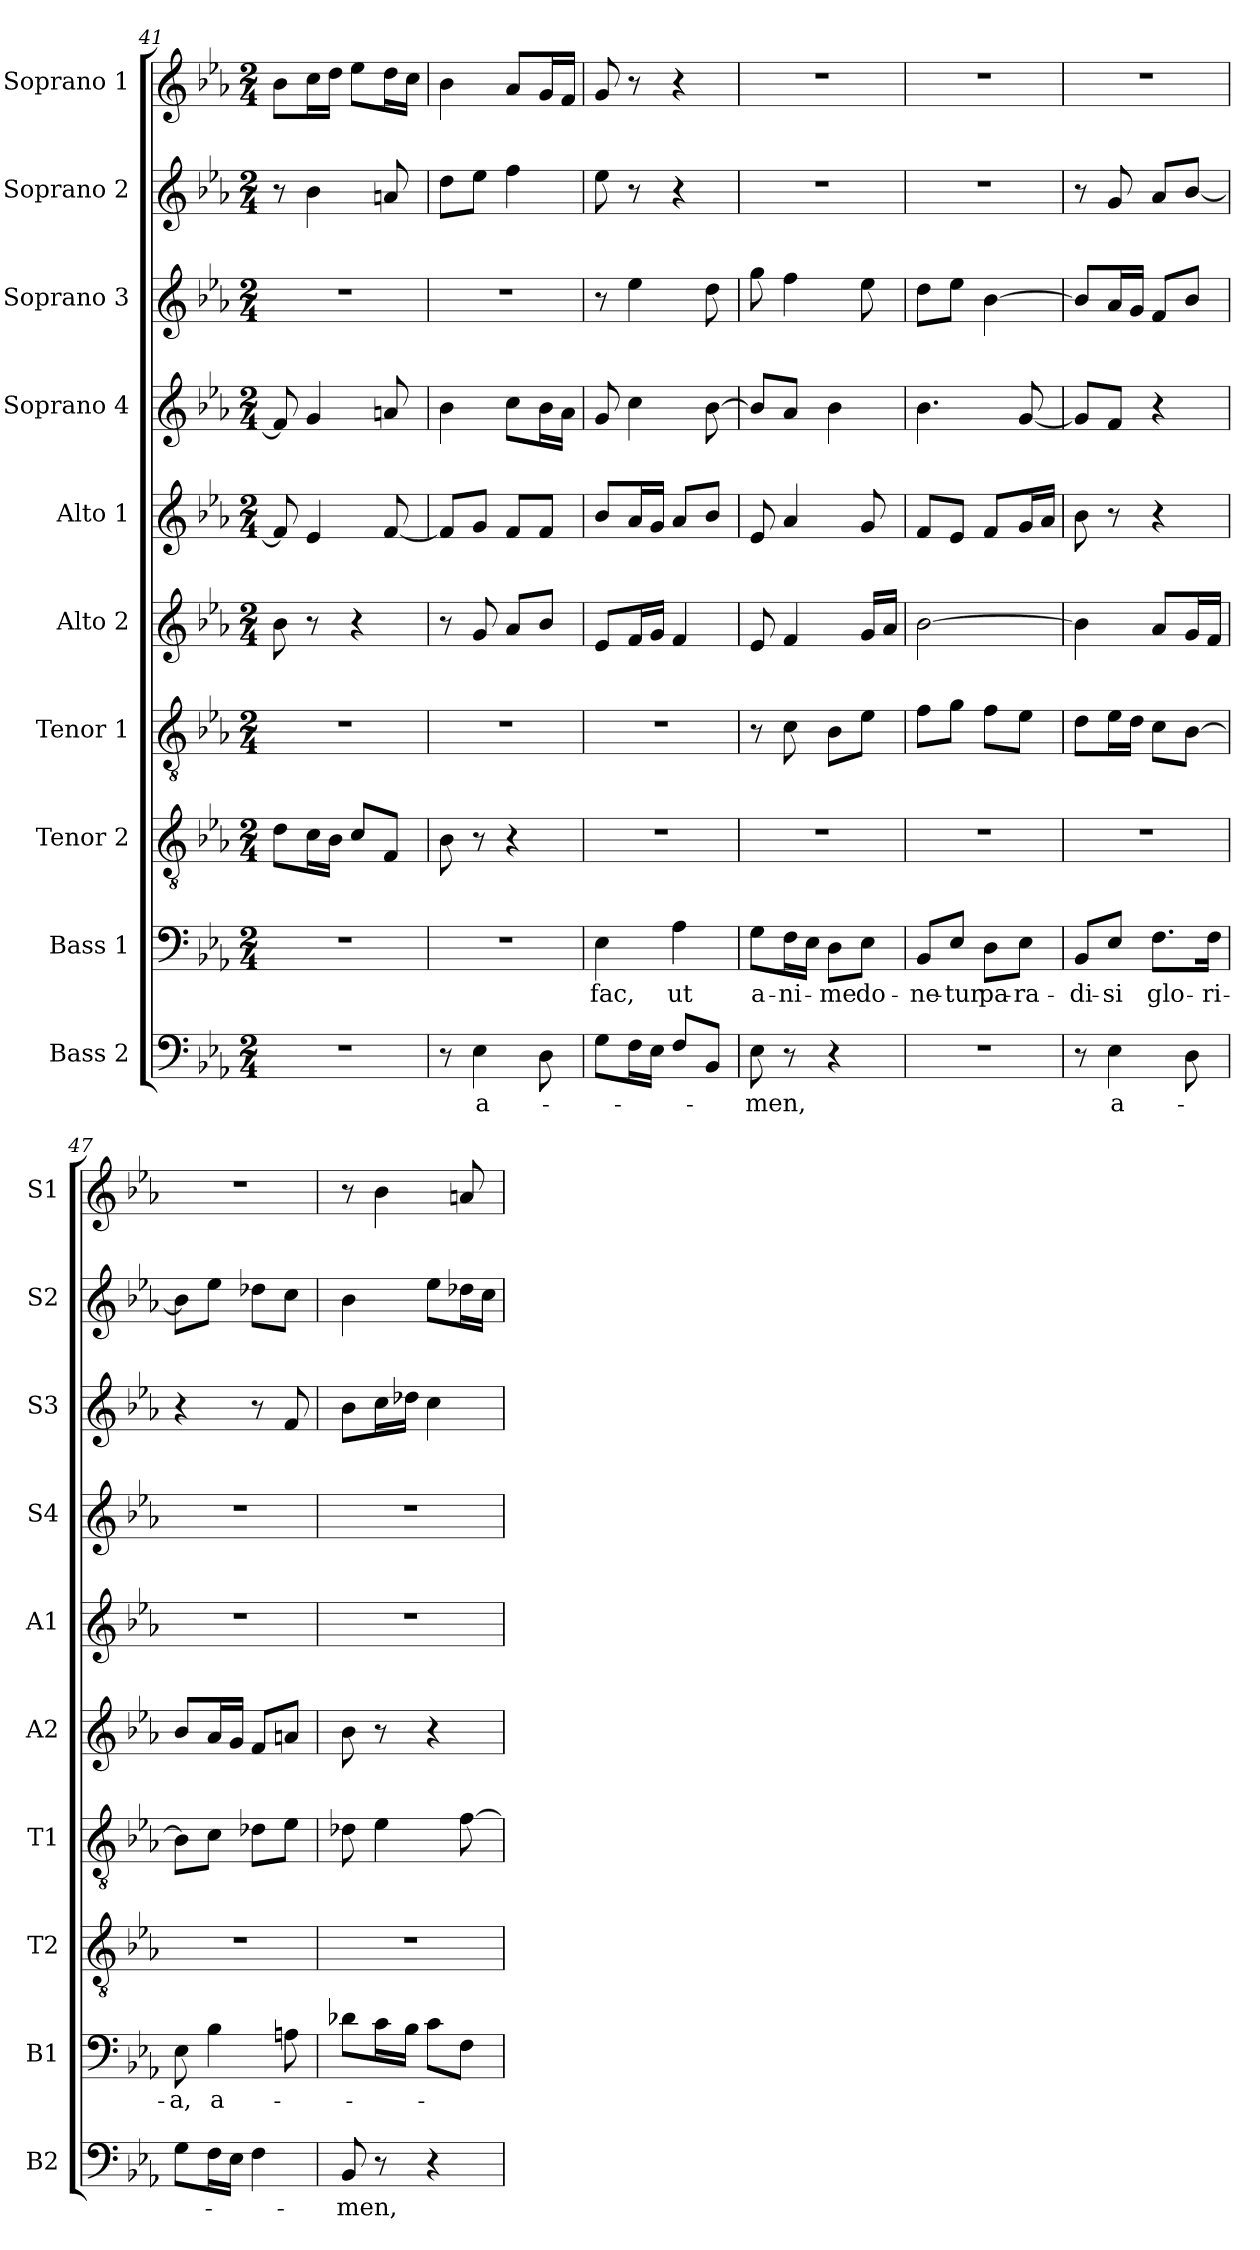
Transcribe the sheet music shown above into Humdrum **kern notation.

**kern	**text	**kern	**text	**kern	**kern	**kern	**kern	**kern	**kern	**kern	**kern
*part10	*part10	*part9	*part9	*part8	*part7	*part6	*part5	*part4	*part3	*part2	*part1
*staff10	*staff10	*staff9	*staff9	*staff8	*staff7	*staff6	*staff5	*staff4	*staff3	*staff2	*staff1
*I"Bass 2	*	*I"Bass 1	*	*I"Tenor 2	*I"Tenor 1	*I"Alto 2	*I"Alto 1	*I"Soprano 4	*I"Soprano 3	*I"Soprano 2	*I"Soprano 1
*I'B2	*	*I'B1	*	*I'T2	*I'T1	*I'A2	*I'A1	*I'S4	*I'S3	*I'S2	*I'S1
!!LO:PB:g=z
*clefF4	*	*clefF4	*	*clefGv2	*clefGv2	*clefG2	*clefG2	*clefG2	*clefG2	*clefG2	*clefG2
*k[b-e-a-]	*	*k[b-e-a-]	*	*k[b-e-a-]	*k[b-e-a-]	*k[b-e-a-]	*k[b-e-a-]	*k[b-e-a-]	*k[b-e-a-]	*k[b-e-a-]	*k[b-e-a-]
*E-:	*	*E-:	*	*E-:	*E-:	*E-:	*E-:	*E-:	*E-:	*E-:	*E-:
*M2/4	*	*M2/4	*	*M2/4	*M2/4	*M2/4	*M2/4	*M2/4	*M2/4	*M2/4	*M2/4
=41	=41	=41	=41	=41	=41	=41	=41	=41	=41	=41	=41
2r	.	2r	.	8d\L	2r	8b-\	8f/]	8f/]	2r	8r	8b-\L
.	.	.	.	16c\L	.	8r	4e-/	4g/	.	4b-\	16cc\L
.	.	.	.	16B-\JJ	.	.	.	.	.	.	16dd\JJ
.	.	.	.	8c/L	.	4r	.	.	.	.	8ee-\L
.	.	.	.	8F/J	.	.	[8f/	8an/	.	8an/	16dd\L
.	.	.	.	.	.	.	.	.	.	.	16cc\JJ
=42	=42	=42	=42	=42	=42	=42	=42	=42	=42	=42	=42
8r	.	2r	.	8B-\	2r	8r	8f/L]	4b-\	2r	8dd\L	4b-\
4E-\	a-	.	.	8r	.	8g/	8g/J	.	.	8ee-\J	.
.	.	.	.	4r	.	8a-/L	8f/L	8cc\L	.	4ff\	8a-/L
8D\	.	.	.	.	.	8b-/J	8f/J	16b-\L	.	.	16g/L
.	.	.	.	.	.	.	.	16a-\JJ	.	.	16f/JJ
=43	=43	=43	=43	=43	=43	=43	=43	=43	=43	=43	=43
8G\L	.	4E-\	fac,	2r	2r	8e-/L	8b-/L	8g/	8r	8ee-\	8g/
16F\L	.	.	.	.	.	16f/L	16a-/L	4cc\	4ee-\	8r	8r
16E-\JJ	.	.	.	.	.	16g/JJ	16g/JJ	.	.	.	.
8F/L	.	4A-\	ut	.	.	4f/	8a-/L	.	.	4r	4r
8BB-/J	.	.	.	.	.	.	8b-/J	[8b-\	8dd\	.	.
=44	=44	=44	=44	=44	=44	=44	=44	=44	=44	=44	=44
8E-\	-men,	8G\L	a-	2r	8r	8e-/	8e-/	8b-/L]	8gg\	2r	2r
8r	.	16F\L	-ni-	.	8c\	4f/	4a-/	8a-/J	4ff\	.	.
.	.	16E-\JJ	.	.	.	.	.	.	.	.	.
4r	.	8D\L	-me	.	8B-\L	.	.	4b-\	.	.	.
.	.	8E-\J	do-	.	8e-\J	16g/LL	8g/	.	8ee-\	.	.
.	.	.	.	.	.	16a-/JJ	.	.	.	.	.
=45	=45	=45	=45	=45	=45	=45	=45	=45	=45	=45	=45
2r	.	8BB-/L	-ne-	2r	8f\L	[2b-\	8f/L	4.b-\	8dd\L	2r	2r
.	.	8E-/J	-tur	.	8g\J	.	8e-/J	.	8ee-\J	.	.
.	.	8D\L	pa-	.	8f\L	.	8f/L	.	[4b-\	.	.
.	.	8E-\J	-ra-	.	8e-\J	.	16g/L	[8g/	.	.	.
.	.	.	.	.	.	.	16a-/JJ	.	.	.	.
!!LO:PB:g=z
=46	=46	=46	=46	=46	=46	=46	=46	=46	=46	=46	=46
8r	.	8BB-/L	-di-	2r	8d\L	4b-\]	8b-\	8g/L]	8b-/L]	8r	2r
4E-\	a-	8E-/J	-si	.	16e-\L	.	8r	8f/J	16a-/L	8g/	.
.	.	.	.	.	16d\JJ	.	.	.	16g/JJ	.	.
.	.	8.F\L	glo-	.	8c\L	8a-/L	4r	4r	8f/L	8a-/L	.
8D\	.	.	.	.	[8B-\J	16g/L	.	.	8b-/J	[8b-/J	.
.	.	16F\Jk	-ri-	.	.	16f/JJ	.	.	.	.	.
=47	=47	=47	=47	=47	=47	=47	=47	=47	=47	=47	=47
8G\L	.	8E-\	-a,	2r	8B-\L]	8b-/L	2r	2r	4r	8b-\L]	2r
16F\L	.	4B-\	a-	.	8c\J	16a-/L	.	.	.	8ee-\J	.
16E-\JJ	.	.	.	.	.	16g/JJ	.	.	.	.	.
4F\	.	.	.	.	8d-X\L	8f/L	.	.	8r	8dd-X\L	.
.	.	8An\	.	.	8e-\J	8an/J	.	.	8f/	8cc\J	.
=48	=48	=48	=48	=48	=48	=48	=48	=48	=48	=48	=48
8BB-/	-men,	8d-X\L	.	2r	8d-X\	8b-\	2r	2r	8b-\L	4b-\	8r
8r	.	16c\L	.	.	4e-\	8r	.	.	16cc\L	.	4b-\
.	.	16B-\JJ	.	.	.	.	.	.	16dd-X\JJ	.	.
4r	.	8c\L	.	.	.	4r	.	.	4cc\	8ee-\L	.
.	.	8F\J	.	.	[8f\	.	.	.	.	16dd-X\L	8an/
.	.	.	.	.	.	.	.	.	.	16cc\JJ	.
=	=	=	=	=	=	=	=	=	=	=	=
*-	*-	*-	*-	*-	*-	*-	*-	*-	*-	*-	*-
